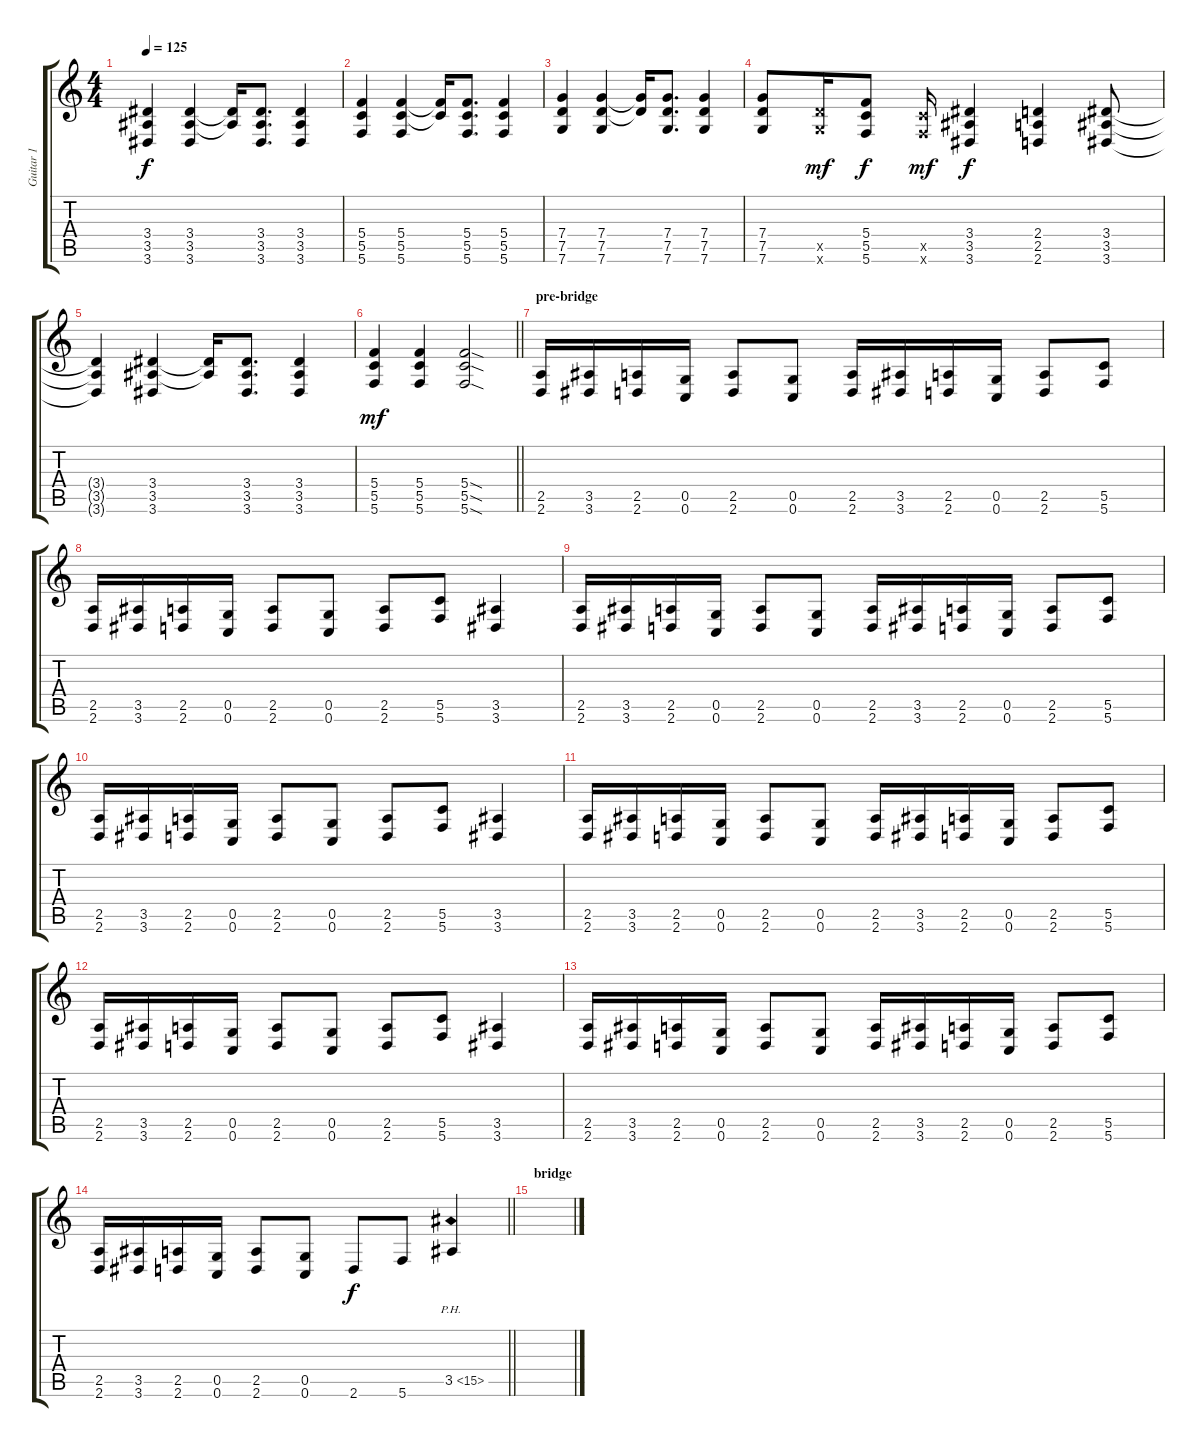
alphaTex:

\track ("Guitar 1" "Guitar 1") {instrument distortionguitar}
\staff {score tabs}
\tuning (D4 A3 F3 C3 G2 C2) {hide}
\ts (4 4)
\tempo 125
\clef g2
\ks c
(3.4{t} 3.5{t} 3.6{t}).4{dy f} (3.4 3.5 3.6).4 (3.4{t} 3.5{t}).16 (3.4 3.5 3.6).8{d} (3.4 3.5 3.6).4 |
(5.4 5.5 5.6).4 (5.4 5.5 5.6).4 (5.4{t} 5.5{t}).16 (5.4 5.5 5.6).8{d} (5.4 5.5 5.6).4 |
(7.4 7.5 7.6).4 (7.4 7.5 7.6).4 (7.4{t} 7.5{t}).16 (7.4 7.5 7.6).8{d} (7.4 7.5 7.6).4 |
(7.4 7.5 7.6).8 (7.5{x} 7.6{x}).16{dy mf} (5.4 5.5 5.6).8{dy f} (5.5{x} 5.6{x}).16{dy mf} (3.4 3.5 3.6).4{dy f} (2.4 2.5 2.6).4 (3.4 3.5 3.6).8 |
(3.4{t} 3.5{t} 3.6{t}).4 (3.4 3.5 3.6).4 (3.4{t} 3.5{t}).16 (3.4 3.5 3.6).8{d} (3.4 3.5 3.6).4 |
\barLineRight lightlight
(5.4 5.5 5.6).4{dy mf} (5.4 5.5 5.6).4 (5.4{sod} 5.5{sod} 5.6{sod}).2 |
\section ("" "pre-bridge")
(2.5 2.6).16 (3.5 3.6).16 (2.5 2.6).16 (0.5 0.6).16 (2.5 2.6).8 (0.5 0.6).8 (2.5 2.6).16 (3.5 3.6).16 (2.5 2.6).16 (0.5 0.6).16 (2.5 2.6).8 (5.5 5.6).8 |
(2.5 2.6).16 (3.5 3.6).16 (2.5 2.6).16 (0.5 0.6).16 (2.5 2.6).8 (0.5 0.6).8 (2.5 2.6).8 (5.5 5.6).8 (3.5 3.6).4 |
(2.5 2.6).16 (3.5 3.6).16 (2.5 2.6).16 (0.5 0.6).16 (2.5 2.6).8 (0.5 0.6).8 (2.5 2.6).16 (3.5 3.6).16 (2.5 2.6).16 (0.5 0.6).16 (2.5 2.6).8 (5.5 5.6).8 |
(2.5 2.6).16 (3.5 3.6).16 (2.5 2.6).16 (0.5 0.6).16 (2.5 2.6).8 (0.5 0.6).8 (2.5 2.6).8 (5.5 5.6).8 (3.5 3.6).4 |
(2.5 2.6).16 (3.5 3.6).16 (2.5 2.6).16 (0.5 0.6).16 (2.5 2.6).8 (0.5 0.6).8 (2.5 2.6).16 (3.5 3.6).16 (2.5 2.6).16 (0.5 0.6).16 (2.5 2.6).8 (5.5 5.6).8 |
(2.5 2.6).16 (3.5 3.6).16 (2.5 2.6).16 (0.5 0.6).16 (2.5 2.6).8 (0.5 0.6).8 (2.5 2.6).8 (5.5 5.6).8 (3.5 3.6).4 |
(2.5 2.6).16 (3.5 3.6).16 (2.5 2.6).16 (0.5 0.6).16 (2.5 2.6).8 (0.5 0.6).8 (2.5 2.6).16 (3.5 3.6).16 (2.5 2.6).16 (0.5 0.6).16 (2.5 2.6).8 (5.5 5.6).8 |
\barLineRight lightlight
(2.5 2.6).16 (3.5 3.6).16 (2.5 2.6).16 (0.5 0.6).16 (2.5 2.6).8 (0.5 0.6).8 2.6.8{dy f} 5.6.8 3.5{ph 12}.4 |
\section ("" "bridge")
